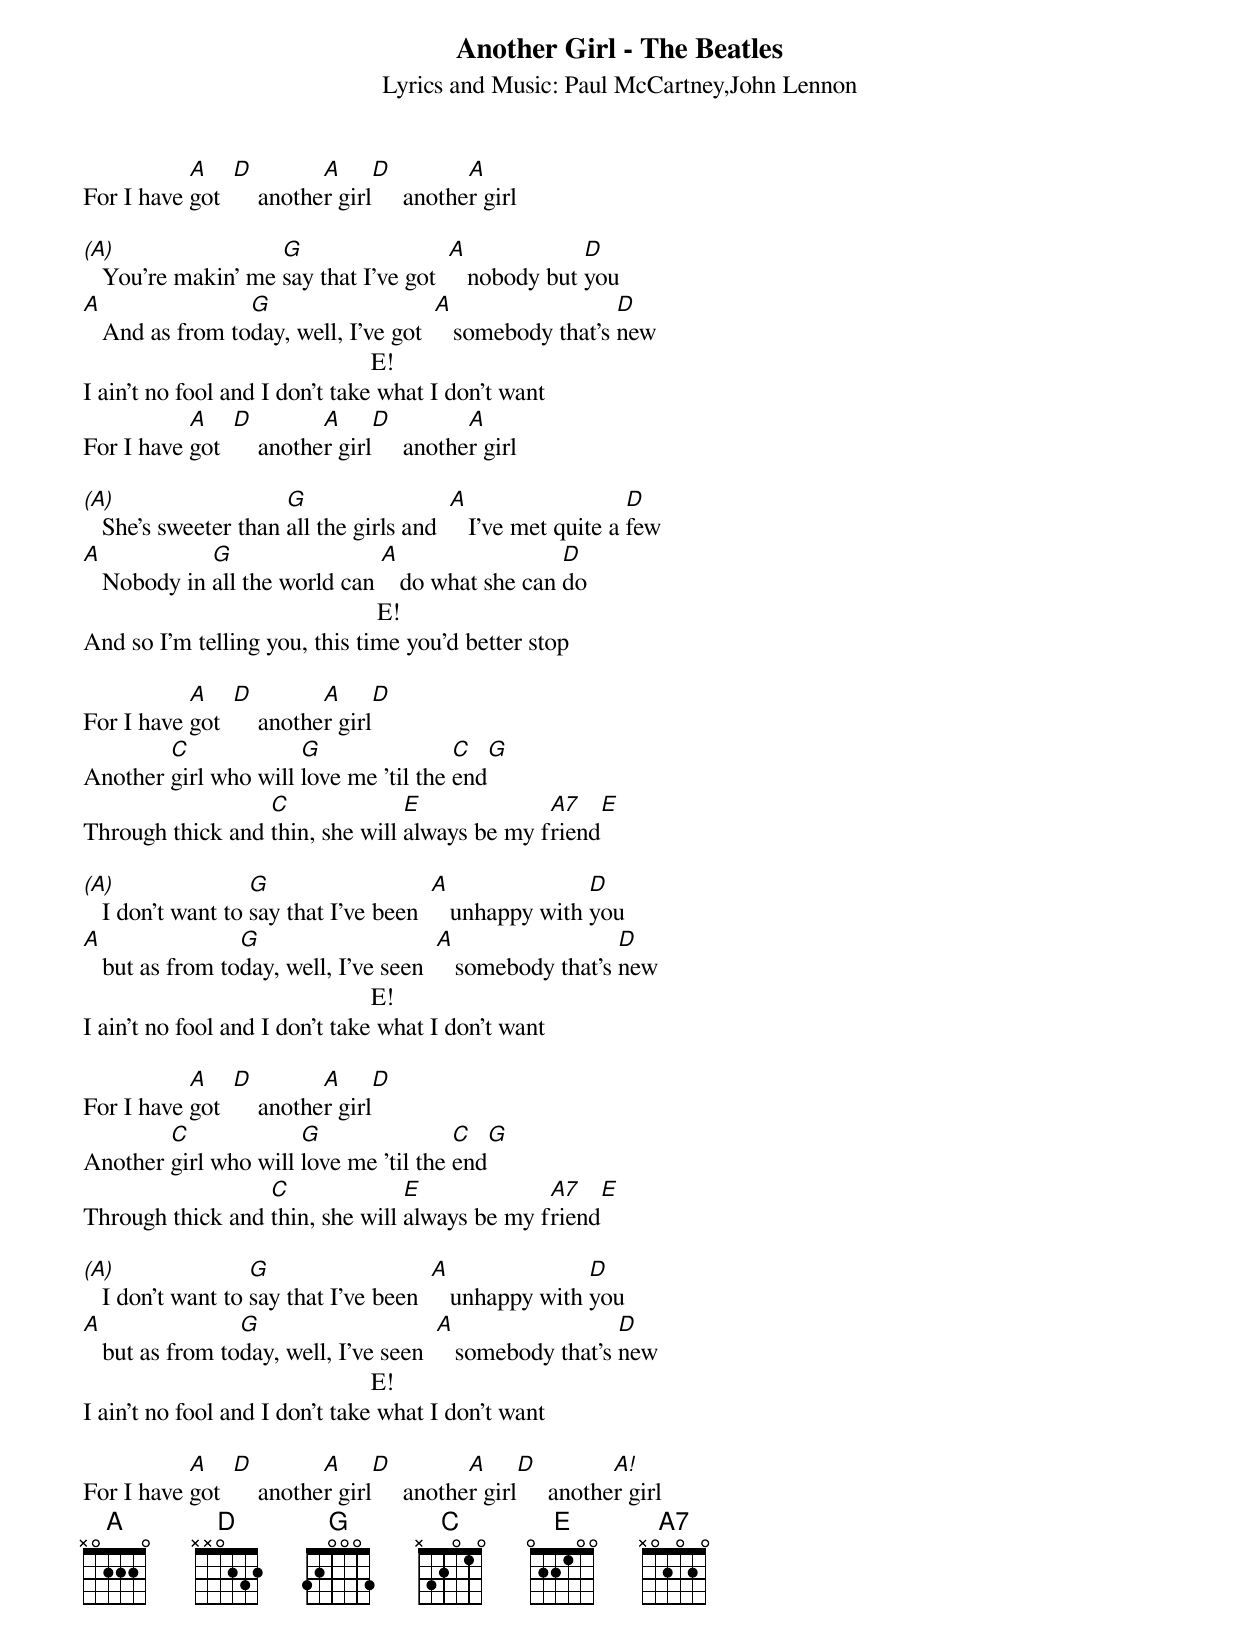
Another Girl - The Beatles
Lyrics and Music: Paul McCartney,John Lennon

           A    D         A     D          A
For I have got      another girl     another girl

(A)                 G                  A             D
   You're makin' me say that I've got     nobody but you
A                G                    A                  D
   And as from today, well, I've got     somebody that's new
                                              E!
I ain't no fool and I don't take what I don't want
           A    D         A     D          A
For I have got      another girl     another girl

(A)                   G                  A                   D
   She's sweeter than all the girls and     I've met quite a few
A            G                 A                  D
   Nobody in all the world can    do what she can do
                                               E!
And so I'm telling you, this time you'd better stop

           A    D         A     D
For I have got      another girl
        C             G                C     G
Another girl who will love me 'til the end
                  C              E             A7      E
Through thick and thin, she will always be my friend

(A)                G                   A               D
   I don't want to say that I've been     unhappy with you
A                G                     A                  D
   but as from today, well, I've seen     somebody that's new
                                              E!
I ain't no fool and I don't take what I don't want

           A    D         A     D
For I have got      another girl
        C             G                C     G
Another girl who will love me 'til the end
                  C              E             A7      E
Through thick and thin, she will always be my friend

(A)                G                   A               D
   I don't want to say that I've been     unhappy with you
A                G                     A                  D
   but as from today, well, I've seen     somebody that's new
                                              E!
I ain't no fool and I don't take what I don't want

           A    D         A     D          A     D          A!
For I have got      another girl     another girl     another girl
